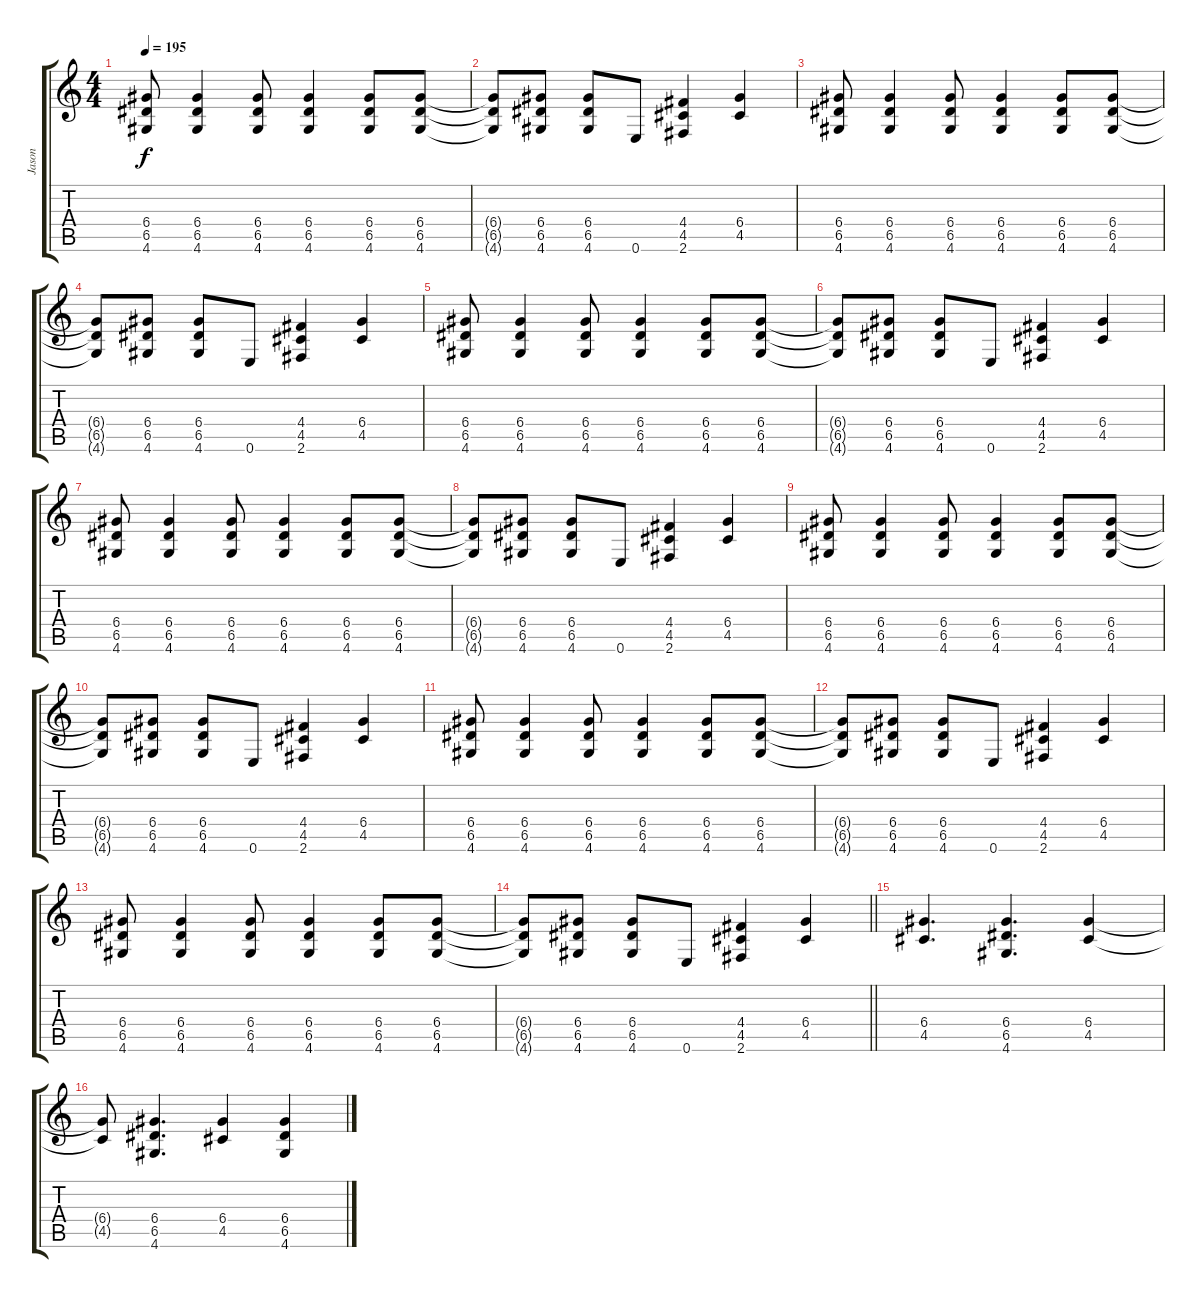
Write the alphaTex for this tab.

\track ("Jason" "Jason") {instrument overdrivenguitar}
\staff {score tabs}
\tuning (E4 B3 G3 D3 A2 E2) {hide}
\ts (4 4)
\tempo 195
\clef g2
\ks c
(6.4 6.5 4.6).8{dy f} (6.4 6.5 4.6).4 (6.4 6.5 4.6).8 (6.4 6.5 4.6).4 (6.4 6.5 4.6).8 (6.4 6.5 4.6).8 |
(6.4{t} 6.5{t} 4.6{t}).8 (6.4 6.5 4.6).8 (6.4 6.5 4.6).8 0.6.8 (4.4 4.5 2.6).4 (6.4 4.5).4 |
(6.4 6.5 4.6).8 (6.4 6.5 4.6).4 (6.4 6.5 4.6).8 (6.4 6.5 4.6).4 (6.4 6.5 4.6).8 (6.4 6.5 4.6).8 |
(6.4{t} 6.5{t} 4.6{t}).8 (6.4 6.5 4.6).8 (6.4 6.5 4.6).8 0.6.8 (4.4 4.5 2.6).4 (6.4 4.5).4 |
(6.4 6.5 4.6).8 (6.4 6.5 4.6).4 (6.4 6.5 4.6).8 (6.4 6.5 4.6).4 (6.4 6.5 4.6).8 (6.4 6.5 4.6).8 |
(6.4{t} 6.5{t} 4.6{t}).8 (6.4 6.5 4.6).8 (6.4 6.5 4.6).8 0.6.8 (4.4 4.5 2.6).4 (6.4 4.5).4 |
(6.4 6.5 4.6).8 (6.4 6.5 4.6).4 (6.4 6.5 4.6).8 (6.4 6.5 4.6).4 (6.4 6.5 4.6).8 (6.4 6.5 4.6).8 |
(6.4{t} 6.5{t} 4.6{t}).8 (6.4 6.5 4.6).8 (6.4 6.5 4.6).8 0.6.8 (4.4 4.5 2.6).4 (6.4 4.5).4 |
(6.4 6.5 4.6).8 (6.4 6.5 4.6).4 (6.4 6.5 4.6).8 (6.4 6.5 4.6).4 (6.4 6.5 4.6).8 (6.4 6.5 4.6).8 |
(6.4{t} 6.5{t} 4.6{t}).8 (6.4 6.5 4.6).8 (6.4 6.5 4.6).8 0.6.8 (4.4 4.5 2.6).4 (6.4 4.5).4 |
(6.4 6.5 4.6).8 (6.4 6.5 4.6).4 (6.4 6.5 4.6).8 (6.4 6.5 4.6).4 (6.4 6.5 4.6).8 (6.4 6.5 4.6).8 |
(6.4{t} 6.5{t} 4.6{t}).8 (6.4 6.5 4.6).8 (6.4 6.5 4.6).8 0.6.8 (4.4 4.5 2.6).4 (6.4 4.5).4 |
(6.4 6.5 4.6).8 (6.4 6.5 4.6).4 (6.4 6.5 4.6).8 (6.4 6.5 4.6).4 (6.4 6.5 4.6).8 (6.4 6.5 4.6).8 |
\barLineRight lightlight
(6.4{t} 6.5{t} 4.6{t}).8 (6.4 6.5 4.6).8 (6.4 6.5 4.6).8 0.6.8 (4.4 4.5 2.6).4 (6.4 4.5).4 |
(6.4 4.5).4{d} (6.4 6.5 4.6).4{d} (6.4 4.5).4 |
(6.4{t} 4.5{t}).8 (6.4 6.5 4.6).4{d} (6.4 4.5).4 (6.4 6.5 4.6).4
